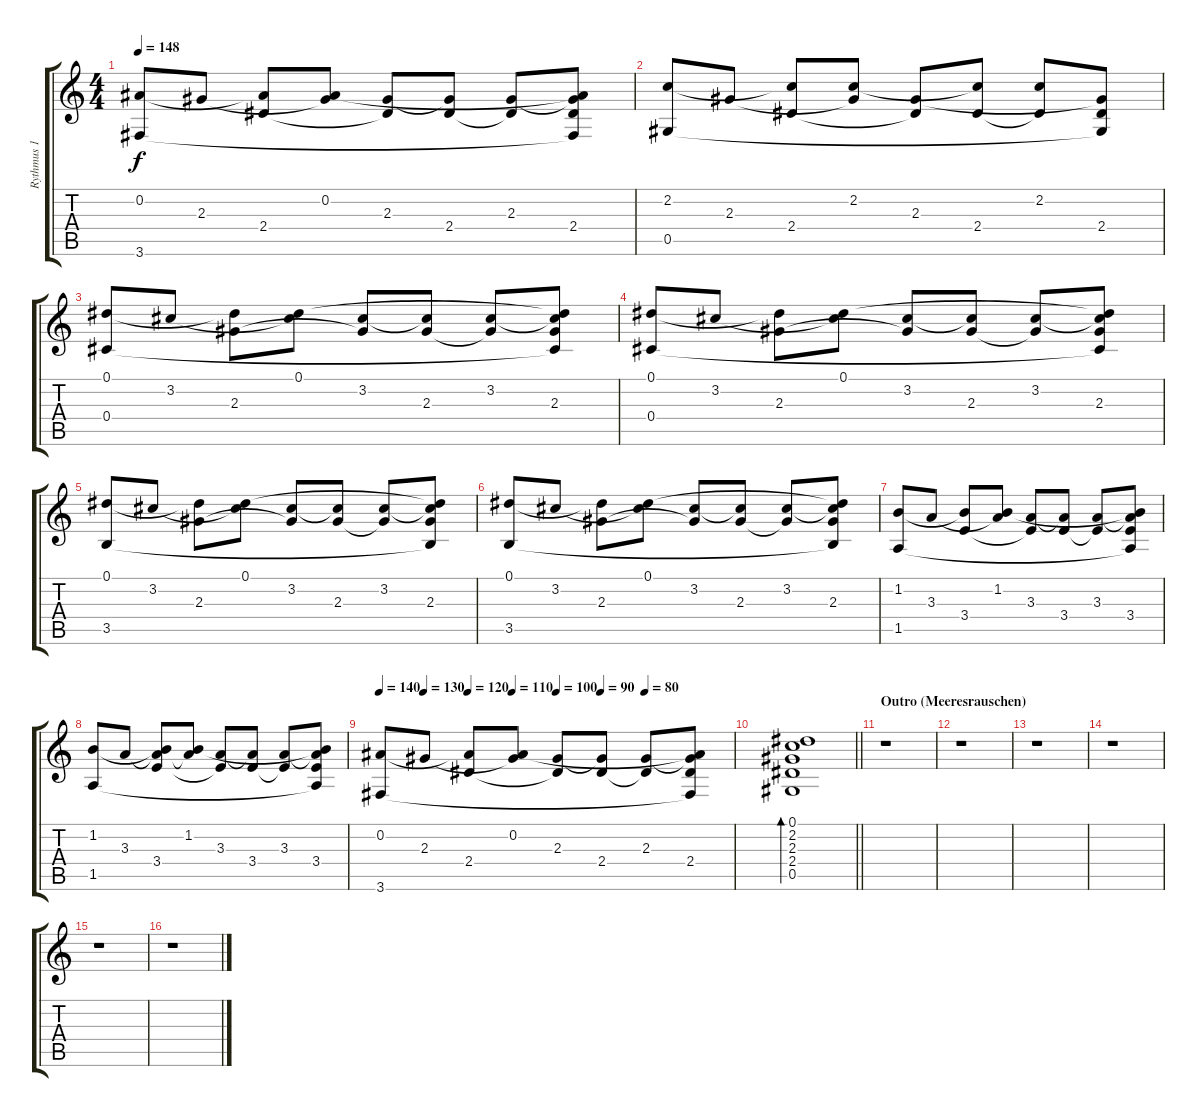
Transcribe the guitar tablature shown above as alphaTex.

\track ("Rythmus 1" "Rythmus 1") {instrument acousticguitarsteel}
\staff {score tabs}
\tuning (Eb4 Bb3 Gb3 Db3 Ab2 Eb2) {hide}
\ts (4 4)
\tempo 148
\clef g2
\ks c
(0.2 3.6).8{dy f} 2.3.8 (0.2{t} 2.4).8 (0.2 2.3{t}).8 (2.3 2.4{t}).8 (2.3{t} 2.4).8 (2.3 2.4{t}).8 (0.2{t} 2.3{t} 2.4 3.6{t}).8 |
(2.2 0.5).8 2.3.8 (2.2{t} 2.4).8 (2.2 2.3{t}).8 (2.3 2.4{t}).8 (2.2{t} 2.4).8 (2.2 2.4{t}).8 (2.3{t} 2.4 0.5{t}).8 |
(0.1 0.4).8 3.2.8 (0.1{t} 2.3).8 (0.1 3.2{t}).8 (3.2 2.3{t}).8 (3.2{t} 2.3).8 (3.2 2.3{t}).8 (0.1{t} 3.2{t} 2.3 0.4{t}).8 |
(0.1 0.4).8 3.2.8 (0.1{t} 2.3).8 (0.1 3.2{t}).8 (3.2 2.3{t}).8 (3.2{t} 2.3).8 (3.2 2.3{t}).8 (0.1{t} 3.2{t} 2.3 0.4{t}).8 |
(0.1 3.5).8 3.2.8 (0.1{t} 2.3).8 (0.1 3.2{t}).8 (3.2 2.3{t}).8 (3.2{t} 2.3).8 (3.2 2.3{t}).8 (0.1{t} 3.2{t} 2.3 3.5{t}).8 |
(0.1 3.5).8 3.2.8 (0.1{t} 2.3).8 (0.1 3.2{t}).8 (3.2 2.3{t}).8 (3.2{t} 2.3).8 (3.2 2.3{t}).8 (0.1{t} 3.2{t} 2.3 3.5{t}).8 |
(1.2 1.5).8 3.3.8 (1.2{t} 3.4).8 (1.2 3.3{t}).8 (3.3 3.4{t}).8 (3.3{t} 3.4).8 (3.3 3.4{t}).8 (1.2{t} 3.3{t} 3.4 1.5{t}).8 |
(1.2 1.5).8 3.3.8 (1.2{t} 3.3{t} 3.4).8 (1.2 3.3{t}).8 (3.3 3.4{t}).8 (3.3{t} 3.4).8 (3.3 3.4{t}).8 (1.2{t} 3.3{t} 3.4 1.5{t}).8 |
\tempo 140
\tempo (130 0.125)
\tempo (120 0.25)
\tempo (110 0.375)
\tempo (100 0.5)
\tempo (90 0.625)
\tempo (80 0.75)
(0.2 3.6).8 2.3.8 (0.2{t} 2.4).8 (0.2 2.3{t}).8 (2.3 2.4{t}).8 (2.3{t} 2.4).8 (2.3 2.4{t}).8 (0.2{t} 2.3{t} 2.4 3.6{t}).8 |
\barLineRight lightlight
(0.1 2.2 2.3 2.4 0.5).1{bd 480} |
\section ("" "Outro (Meeresrauschen)")
r.1 |
r.1 |
r.1 |
r.1 |
r.1 |
r.1
